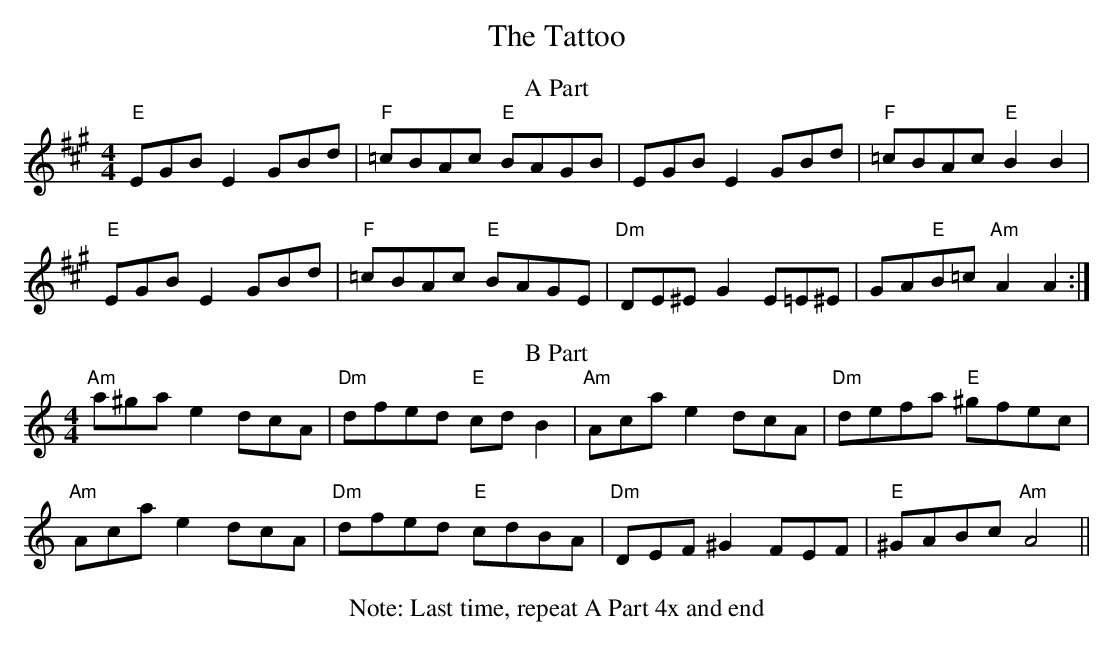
X:1
T:The Tattoo
M:4/4
L:1/8
K:EMix
T:A Part
"E"EGB E2 GBd|"F"=cBAc "E"BAGB|EGB E2 GBd|"F"=cBAc "E"B2 B2|
"E"EGB E2 GBd|"F"=cBAc "E"BAGE|"Dm"DE^E G2 E=E^E|GA"E"B=c "Am"A2 A2:|
T:B Part
K:Am
"Am"a^ga e2 dcA|"Dm"dfed "E"cdB2|"Am"Aca e2 dcA|"Dm"defa "E"^gfec|
"Am"Aca e2 dcA|"Dm"dfed "E"cdBA|"Dm"DEF ^G2 FEF|"E"^GABc "Am"A4||
T:Note: Last time, repeat A Part 4x and end
